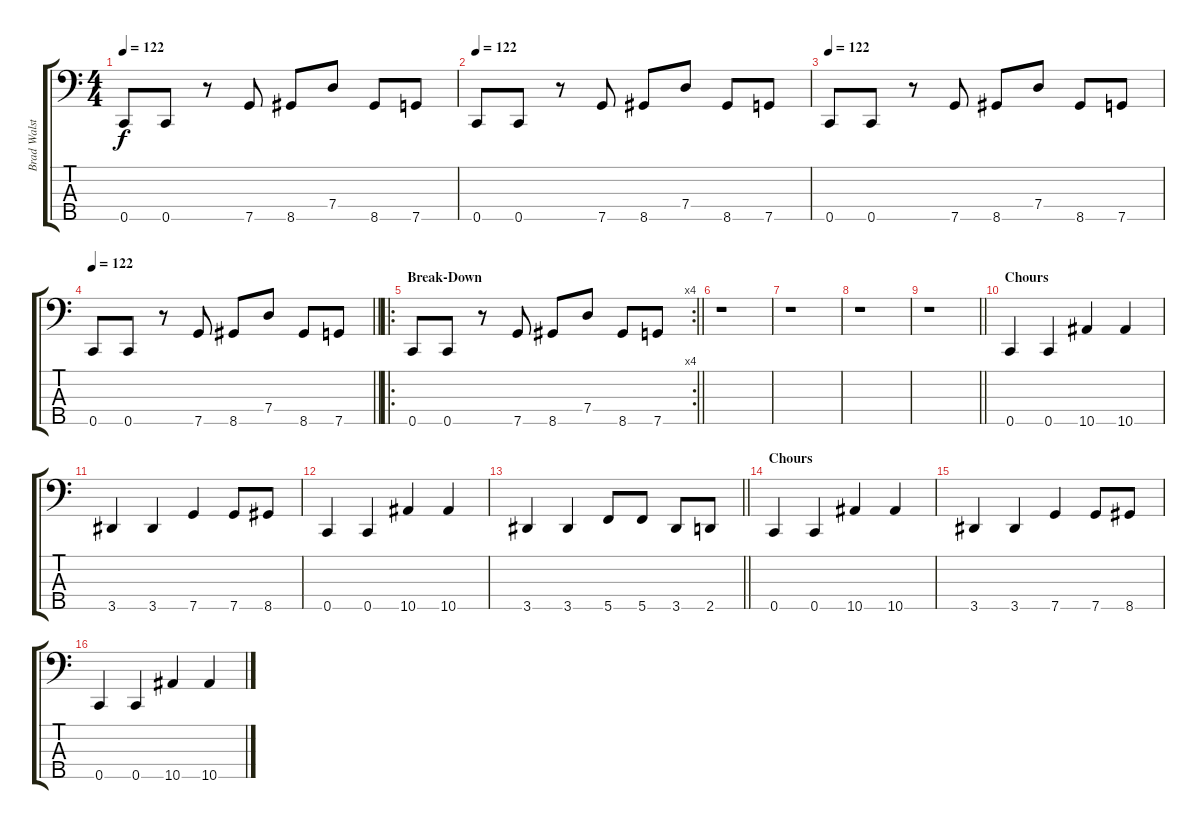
\track ("Brad Walst-Bass" "Brad Walst") {instrument overdrivenguitar}
\staff {score tabs}
\tuning (A2 F2 C2 G1 C1) {hide}
\ts (4 4)
\tempo 122
\clef f4
\ks c
0.5.8{dy f} 0.5.8 r.8 7.5.8 8.5.8 7.4.8 8.5.8 7.5.8 |
\tempo 122
0.5.8 0.5.8 r.8 7.5.8 8.5.8 7.4.8 8.5.8 7.5.8 |
\tempo 122
0.5.8 0.5.8 r.8 7.5.8 8.5.8 7.4.8 8.5.8 7.5.8 |
\tempo 122
\barLineRight lightlight
0.5.8 0.5.8 r.8 7.5.8 8.5.8 7.4.8 8.5.8 7.5.8 |
\ro
\rc 4
\section ("" "Break-Down")
\barLineRight lightlight
0.5.8 0.5.8 r.8 7.5.8 8.5.8 7.4.8 8.5.8 7.5.8 |
\section ("" "")
r.1 |
r.1 |
r.1 |
\barLineRight lightlight
r.1 |
\section ("" "Chours")
0.5.4 0.5.4 10.5.4 10.5.4 |
3.5.4 3.5.4 7.5.4 7.5.8 8.5.8 |
0.5.4 0.5.4 10.5.4 10.5.4 |
\barLineRight lightlight
3.5.4 3.5.4 5.5.8 5.5.8 3.5.8 2.5.8 |
\section ("" "Chours")
0.5.4 0.5.4 10.5.4 10.5.4 |
3.5.4 3.5.4 7.5.4 7.5.8 8.5.8 |
0.5.4 0.5.4 10.5.4 10.5.4
